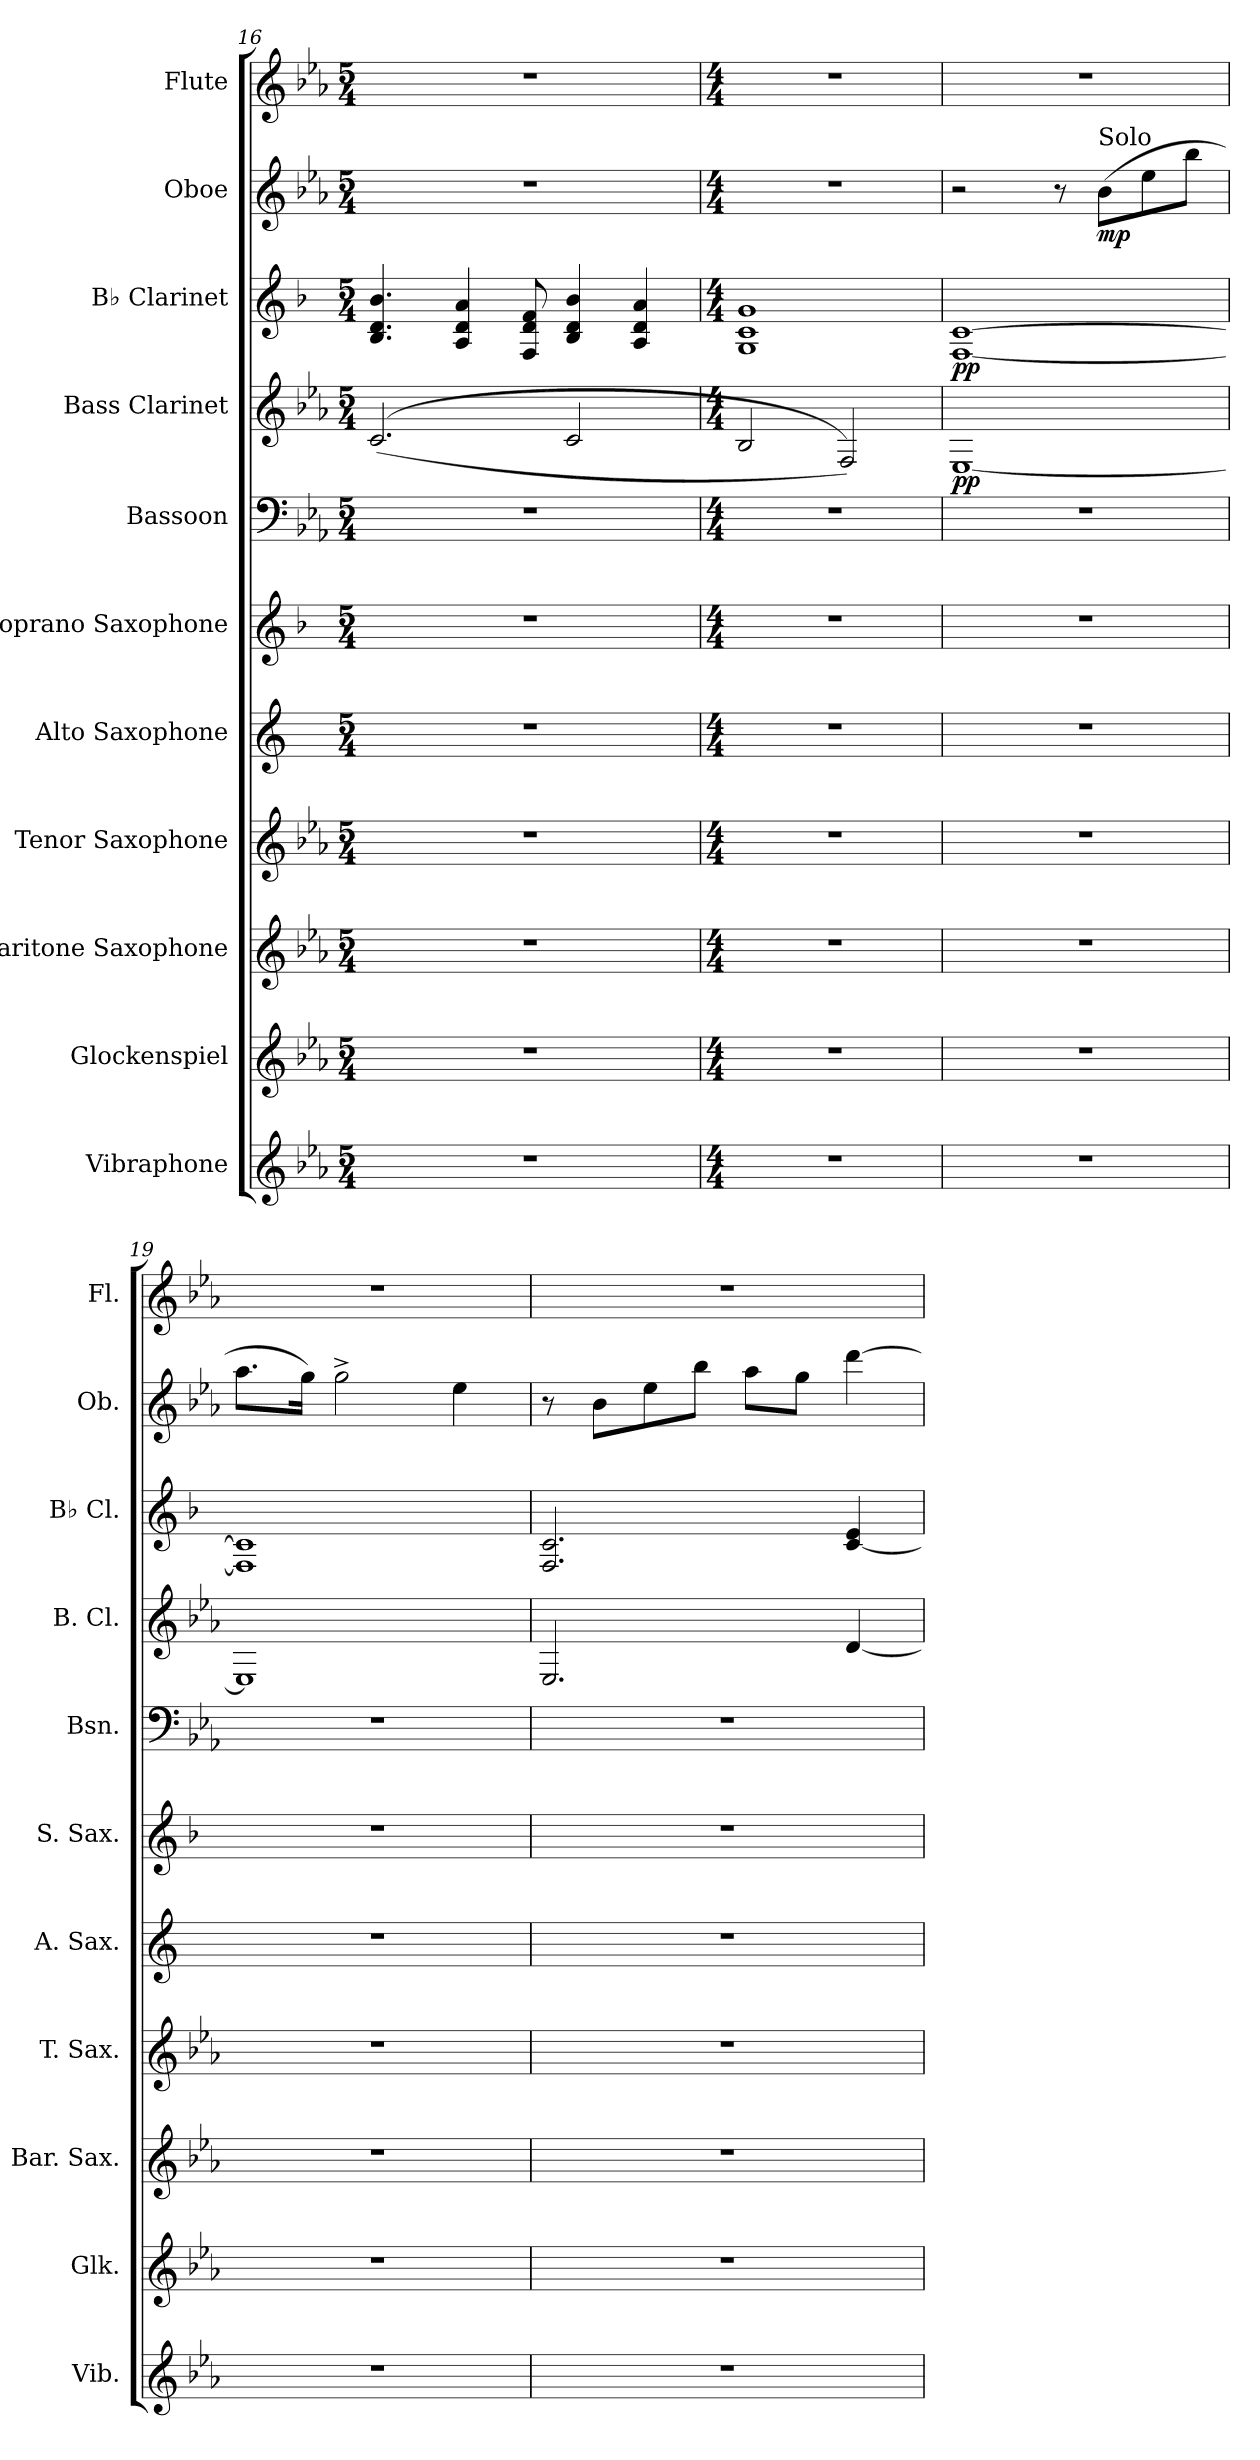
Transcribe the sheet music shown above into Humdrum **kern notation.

**kern	**kern	**kern	**kern	**kern	**kern	**kern	**kern	**dynam	**kern	**dynam	**kern	**dynam	**kern
*part11	*part10	*part9	*part8	*part7	*part6	*part5	*part4	*part4	*part3	*part3	*part2	*part2	*part1
*staff11	*staff10	*staff9	*staff8	*staff7	*staff6	*staff5	*staff4	*staff4	*staff3	*staff3	*staff2	*staff2	*staff1
*I"Vibraphone	*I"Glockenspiel	*I"Baritone Saxophone	*I"Tenor Saxophone	*I"Alto Saxophone	*I"Soprano Saxophone	*I"Bassoon	*I"Bass Clarinet	*	*I"B♭ Clarinet	*	*I"Oboe	*	*I"Flute
*I'Vib.	*I'Glk.	*I'Bar. Sax.	*I'T. Sax.	*I'A. Sax.	*I'S. Sax.	*I'Bsn.	*I'B. Cl.	*	*I'B♭ Cl.	*	*I'Ob.	*	*I'Fl.
!!LO:PB:g=z
*clefG2	*clefG2	*clefG2	*clefG2	*clefG2	*clefG2	*clefF4	*clefG2	*	*clefG2	*	*clefG2	*	*clefG2
*	*ITrd-14c-24	*ITrd12c21	*ITrd8c14	*ITrd5c9	*ITrd1c2	*	*ITrd8c14	*	*ITrd1c2	*	*	*	*
*k[b-e-a-]	*k[b-e-a-]	*k[b-e-a-]	*k[b-e-a-]	*k[b-e-a-]	*k[b-e-a-]	*k[b-e-a-]	*k[b-e-a-]	*	*k[b-e-a-]	*	*k[b-e-a-]	*	*k[b-e-a-]
*M5/4	*M5/4	*M5/4	*M5/4	*M5/4	*M5/4	*M5/4	*M5/4	*	*M5/4	*	*M5/4	*	*M5/4
=16	=16	=16	=16	=16	=16	=16	=16	=16	=16	=16	=16	=16	=16
4%5r	4%5r	4%5r	4%5r	4%5r	4%5r	4%5r	((2.C/	.	4.A-/ 4.c/ 4.a-/	.	4%5r	.	4%5r
.	.	.	.	.	.	.	.	.	4G/ 4c/ 4g/	.	.	.	.
.	.	.	.	.	.	.	.	.	8E-/ 8c/ 8e-/	.	.	.	.
.	.	.	.	.	.	.	2C/	.	4A-/ 4c/ 4a-/	.	.	.	.
.	.	.	.	.	.	.	.	.	4G/ 4c/ 4g/	.	.	.	.
=17	=17	=17	=17	=17	=17	=17	=17	=17	=17	=17	=17	=17	=17
*M4/4	*M4/4	*M4/4	*M4/4	*M4/4	*M4/4	*M4/4	*M4/4	*	*M4/4	*	*M4/4	*	*M4/4
1r	1r	1r	1r	1r	1r	1r	2BB-/	.	1F 1B- 1f	.	1r	.	1r
.	.	.	.	.	.	.	2FF/))	.	.	.	.	.	.
=18	=18	=18	=18	=18	=18	=18	=18	=18	=18	=18	=18	=18	=18
!	!	!	!	!	!	!	!	!LO:DY:b	!	!LO:DY:b	!	!	!
1r	1r	1r	1r	1r	1r	1r	[1EE-	pp	[1E- [1B-	pp	2r	.	1r
.	.	.	.	.	.	.	.	.	.	.	8r	.	.
!	!	!	!	!	!	!	!	!	!	!	!LO:TX:a:t=Solo	!	!
!	!	!	!	!	!	!	!	!	!	!	!	!LO:DY:b	!
.	.	.	.	.	.	.	.	.	.	.	(8b-\L	mp	.
.	.	.	.	.	.	.	.	.	.	.	8ee-\	.	.
.	.	.	.	.	.	.	.	.	.	.	8bb-\J	.	.
=19	=19	=19	=19	=19	=19	=19	=19	=19	=19	=19	=19	=19	=19
1r	1r	1r	1r	1r	1r	1r	1EE-]	.	1E-] 1B-]	.	8.aa-\L	.	1r
.	.	.	.	.	.	.	.	.	.	.	16gg\Jk)	.	.
.	.	.	.	.	.	.	.	.	.	.	2gg^\	.	.
.	.	.	.	.	.	.	.	.	.	.	4ee-\	.	.
=20	=20	=20	=20	=20	=20	=20	=20	=20	=20	=20	=20	=20	=20
1r	1r	1r	1r	1r	1r	1r	2.EE-/	.	2.E-/ 2.B-/	.	8r	.	1r
.	.	.	.	.	.	.	.	.	.	.	8b-\L	.	.
.	.	.	.	.	.	.	.	.	.	.	8ee-\	.	.
.	.	.	.	.	.	.	.	.	.	.	8bb-\J	.	.
.	.	.	.	.	.	.	.	.	.	.	8aa-\L	.	.
.	.	.	.	.	.	.	.	.	.	.	8gg\J	.	.
.	.	.	.	.	.	.	[4D/	.	[4B-/ 4d/	.	[4ddd\	.	.
=	=	=	=	=	=	=	=	=	=	=	=	=	=
*-	*-	*-	*-	*-	*-	*-	*-	*-	*-	*-	*-	*-	*-
